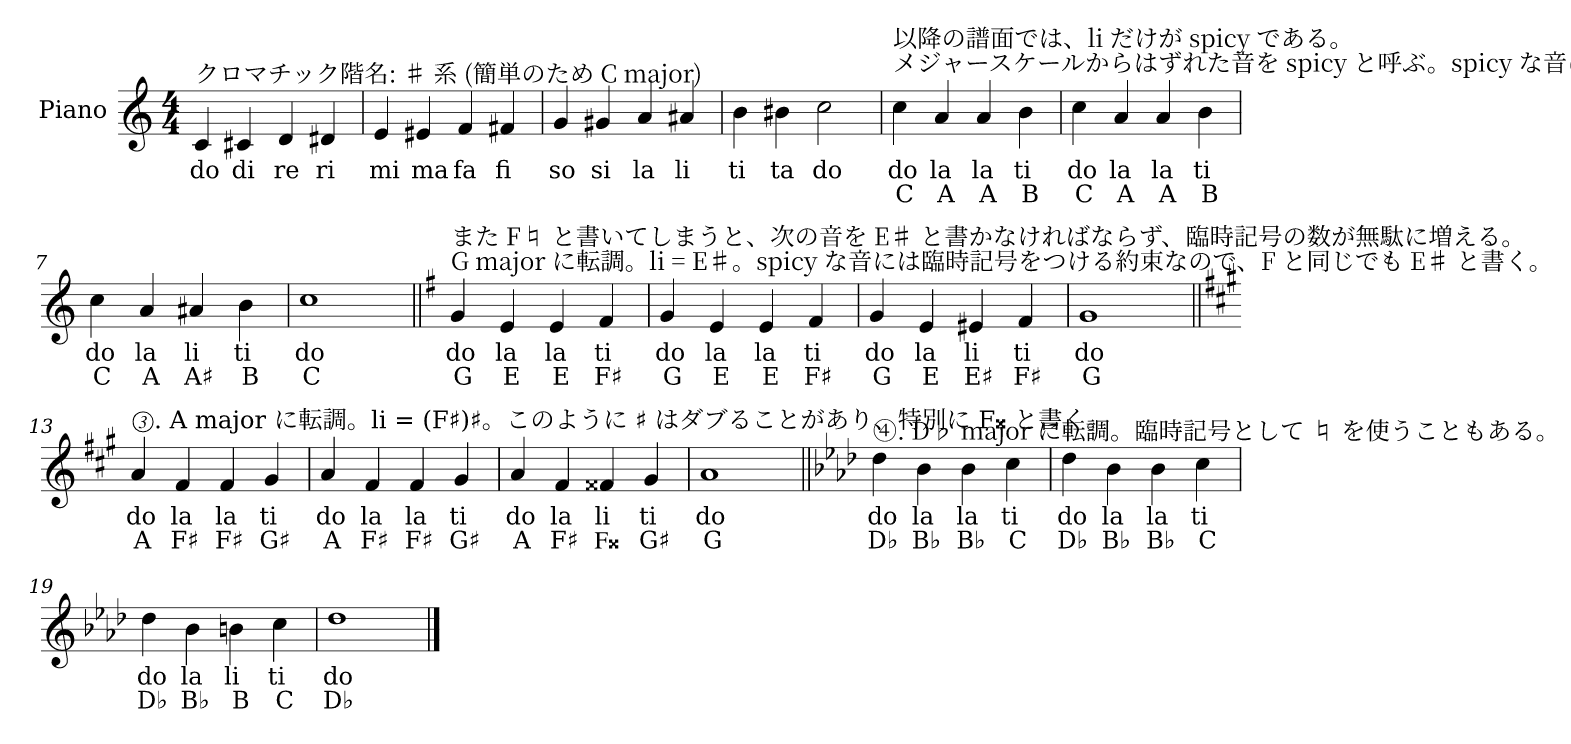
**kern	**text	**text
*part1	*part1	*part1
*staff1	*staff1	*staff1
*I"Piano	*	*
*I'Pno.	*	*
*clefG2	*	*
*k[]	*	*
*M4/4	*	*
=1	=1	=1
!LO:TX:a:t=クロマチック階名&colon; ♯ 系 (簡単のため C major)	!	!
4c/	do	.
4c#X/	di	.
4d/	re	.
4d#X/	ri	.
=2	=2	=2
4e/	mi	.
4e#X/	ma	.
4f/	fa	.
4f#X/	fi	.
=3	=3	=3
4g/	so	.
4g#X/	si	.
4a/	la	.
4a#X/	li	.
=4	=4	=4
4b\	ti	.
4b#X\	ta	.
2cc\	do	.
!!LO:LB:g=z
=5	=5	=5
!LO:TX:a:t=メジャースケールからはずれた音を spicy と呼ぶ。spicy な音には、たとえそれが白鍵であっても臨時記号を付ける。	!	!
!LO:TX:a:t=以降の譜面では、li だけが spicy である。	!	!
4cc\	do	C
4a/	la	A
4a/	la	A
4b\	ti	B
=6	=6	=6
4cc\	do	C
4a/	la	A
4a/	la	A
4b\	ti	B
=7	=7	=7
4cc\	do	C
4a/	la	A
4a#X/	li	A♯
4b\	ti	B
=8	=8	=8
1cc	do	C
!!LO:LB:g=z
=9||	=9||	=9||
*k[f#]	*	*
!LO:TX:a:t=G major に転調。li = E♯。spicy な音には臨時記号をつける約束なので、F と同じでも E♯ と書く。	!	!
!LO:TX:a:t=また F♮ と書いてしまうと、次の音を E♯ と書かなければならず、臨時記号の数が無駄に増える。	!	!
4g/	do	G
4e/	la	E
4e/	la	E
4f#/	ti	F♯
=10	=10	=10
4g/	do	G
4e/	la	E
4e/	la	E
4f#/	ti	F♯
=11	=11	=11
4g/	do	G
4e/	la	E
4e#X/	li	E♯
4f#/	ti	F♯
=12	=12	=12
1g	do	G
!!LO:LB:g=z
=13||	=13||	=13||
*k[f#c#g#]	*	*
!LO:TX:a:t=③. A major に転調。li = (F♯)♯。このように ♯ はダブることがあり、特別に F𝄪 と書く。	!	!
4a/	do	A
4f#/	la	F♯
4f#/	la	F♯
4g#/	ti	G♯
=14	=14	=14
4a/	do	A
4f#/	la	F♯
4f#/	la	F♯
4g#/	ti	G♯
=15	=15	=15
4a/	do	A
4f#/	la	F♯
4f##X/	li	F𝄪
4g#/	ti	G♯
=16	=16	=16
1a	do	G
!!LO:LB:g=z
=17||	=17||	=17||
*k[b-e-a-d-]	*	*
!LO:TX:a:t=④. D♭ major に転調。臨時記号として ♮ を使うこともある。	!	!
4dd-\	do	D♭
4b-\	la	B♭
4b-\	la	B♭
4cc\	ti	C
=18	=18	=18
4dd-\	do	D♭
4b-\	la	B♭
4b-\	la	B♭
4cc\	ti	C
=19	=19	=19
4dd-\	do	D♭
4b-\	la	B♭
4bn\	li	B
4cc\	ti	C
=20	=20	=20
1dd-	do	D♭
==	==	==
*-	*-	*-
